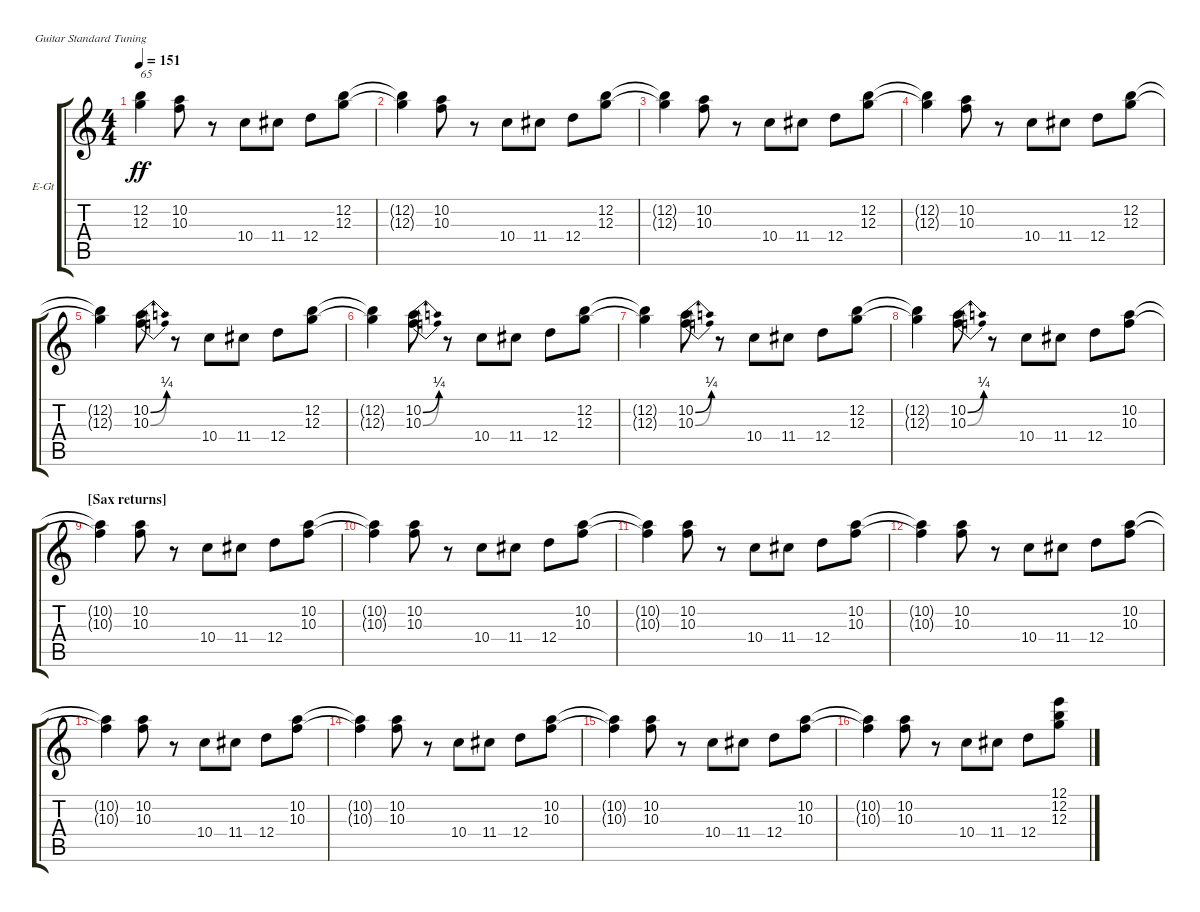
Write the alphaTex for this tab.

\bracketExtendMode groupsimilarinstruments
\firstSystemTrackNameOrientation horizontal
\otherSystemsTrackNameOrientation horizontal
\track ("Electric Guitar- Mick" "E-Gt") {instrument electricguitarclean}
\staff {score tabs}
\tuning (E4 B3 G3 D3 A2 E2)
\ts (4 4)
\tempo 151
\clef g2
\ks aminor
(12.3{t} 12.2{t}).4{txt "65" dy ff} (10.3 10.2).8 r.8 10.4.8 11.4.8 12.4.8 (12.3 12.2).8 |
(12.3{t} 12.2{t}).4 (10.3 10.2).8 r.8 10.4.8 11.4.8 12.4.8 (12.3 12.2).8 |
(12.3{t} 12.2{t}).4 (10.3 10.2).8 r.8 10.4.8 11.4.8 12.4.8 (12.3 12.2).8 |
(12.3{t} 12.2{t}).4 (10.3 10.2).8 r.8 10.4.8 11.4.8 12.4.8 (12.3 12.2).8 |
(12.3{t} 12.2{t}).4 (10.3{be (bend 0 0 30.599999999999998 1)} 10.2{be (bend 0 0 29.4 1)}).8 r.8 10.4.8 11.4.8 12.4.8 (12.3 12.2).8 |
(12.3{t} 12.2{t}).4 (10.3{be (bend 0 0 30.599999999999998 1)} 10.2{be (bend 0 0 29.4 1)}).8 r.8 10.4.8 11.4.8 12.4.8 (12.3 12.2).8 |
(12.3{t} 12.2{t}).4 (10.3{be (bend 0 0 30.599999999999998 1)} 10.2{be (bend 0 0 29.4 1)}).8 r.8 10.4.8 11.4.8 12.4.8 (12.3 12.2).8 |
(12.3{t} 12.2{t}).4 (10.3{be (bend 0 0 30.599999999999998 1)} 10.2{be (bend 0 0 29.4 1)}).8 r.8 10.4.8 11.4.8 12.4.8 (10.3 10.2).8 |
\section ("" "[Sax returns]")
(10.3{t} 10.2{t}).4 (10.3 10.2).8 r.8 10.4.8 11.4.8 12.4.8 (10.3 10.2).8 |
(10.3{t} 10.2{t}).4 (10.3 10.2).8 r.8 10.4.8 11.4.8 12.4.8 (10.3 10.2).8 |
(10.3{t} 10.2{t}).4 (10.3 10.2).8 r.8 10.4.8 11.4.8 12.4.8 (10.3 10.2).8 |
(10.3{t} 10.2{t}).4 (10.3 10.2).8 r.8 10.4.8 11.4.8 12.4.8 (10.3 10.2).8 |
(10.3{t} 10.2{t}).4 (10.3 10.2).8 r.8 10.4.8 11.4.8 12.4.8 (10.3 10.2).8 |
(10.3{t} 10.2{t}).4 (10.3 10.2).8 r.8 10.4.8 11.4.8 12.4.8 (10.3 10.2).8 |
(10.3{t} 10.2{t}).4 (10.3 10.2).8 r.8 10.4.8 11.4.8 12.4.8 (10.3 10.2).8 |
(10.3{t} 10.2{t}).4 (10.3 10.2).8 r.8 10.4.8 11.4.8 12.4.8 (12.3 12.2 12.1).8
